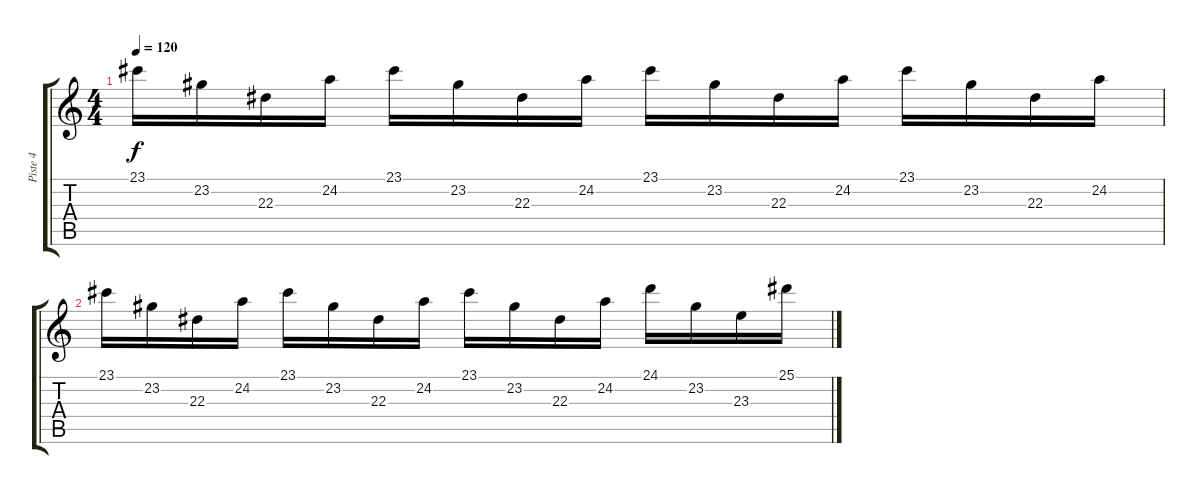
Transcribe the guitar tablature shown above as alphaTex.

\track ("Piste 4" "Piste 4") {instrument electricgrandpiano}
\staff {score tabs}
\tuning (D4 A3 F3 C3 G2 D2) {hide}
\ts (4 4)
\tempo 120
\clef g2
\ks c
23.1.16{dy f} 23.2.16 22.3.16 24.2.16 23.1.16 23.2.16 22.3.16 24.2.16 23.1.16 23.2.16 22.3.16 24.2.16 23.1.16 23.2.16 22.3.16 24.2.16 |
23.1.16 23.2.16 22.3.16 24.2.16 23.1.16 23.2.16 22.3.16 24.2.16 23.1.16 23.2.16 22.3.16 24.2.16 24.1.16 23.2.16 23.3.16 25.1.16
